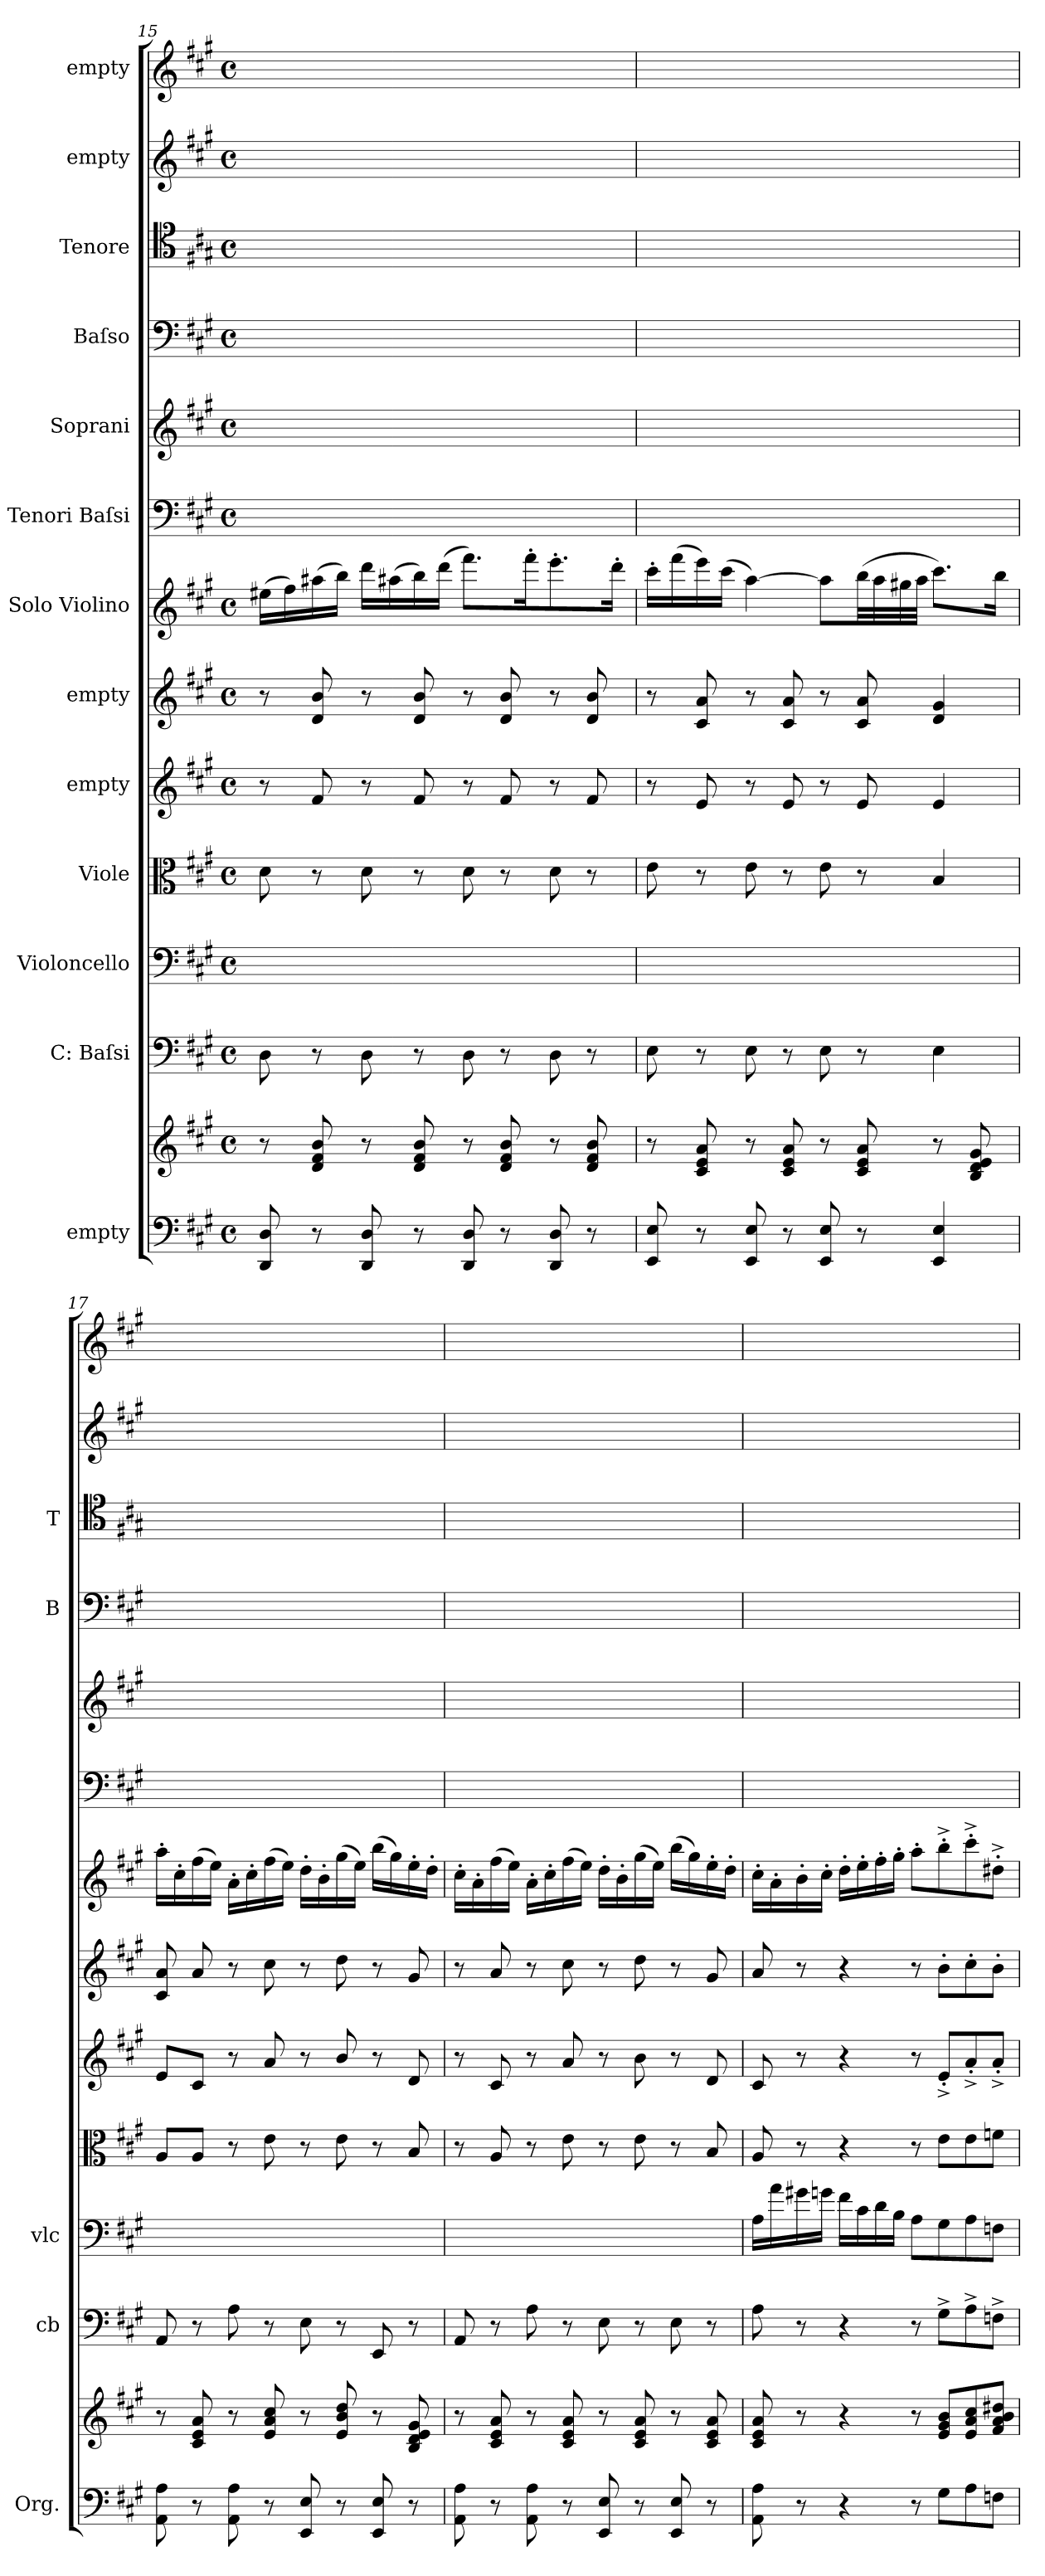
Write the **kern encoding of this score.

**kern	**kern	**kern	**kern	**kern	**kern	**kern	**kern	**kern	**kern	**kern	**kern	**kern	**kern
*part13	*part13	*part12	*part11	*part10	*part9	*part8	*part7	*part6	*part5	*part4	*part3	*part2	*part1
*staff14	*staff13	*staff12	*staff11	*staff10	*staff9	*staff8	*staff7	*staff6	*staff5	*staff4	*staff3	*staff2	*staff1
*I"empty	*	*I"C: Baſsi	*I"Violoncello	*I"Viole	*I"empty	*I"empty	*I"Solo Violino	*I"Tenori Baſsi	*I"Soprani	*I"Baſso	*I"Tenore	*I"empty	*I"empty
*I'Org.	*	*I'cb	*I'vlc	*	*	*	*	*	*	*I'B	*I'T	*	*
*clefF4	*clefG2	*clefF4	*clefF4	*clefC3	*clefG2	*clefG2	*clefG2	*clefF4	*clefG2	*clefF4	*clefC4	*clefG2	*clefG2
*k[f#c#g#]	*k[f#c#g#]	*k[f#c#g#]	*k[f#c#g#]	*k[f#c#g#]	*k[f#c#g#]	*k[f#c#g#]	*k[f#c#g#]	*k[f#c#g#]	*k[f#c#g#]	*k[f#c#g#]	*k[f#c#g#]	*k[f#c#g#]	*k[f#c#g#]
*A:	*A:	*A:	*A:	*A:	*A:	*A:	*A:	*A:	*A:	*A:	*A:	*A:	*A:
*M4/4	*M4/4	*M4/4	*M4/4	*M4/4	*M4/4	*M4/4	*M4/4	*M4/4	*M4/4	*M4/4	*M4/4	*M4/4	*M4/4
*met(c)	*met(c)	*met(c)	*met(c)	*met(c)	*met(c)	*met(c)	*met(c)	*met(c)	*met(c)	*met(c)	*met(c)	*met(c)	*met(c)
=15	=15	=15	=15	=15	=15	=15	=15	=15	=15	=15	=15	=15	=15
8DD/ 8D/	8r	8D\	8D\yy	8d\	8r	8r	(16ee#X\LL	1ryy	1ryy	1ryy	1ryy	1ryy	1ryy
.	.	.	.	.	.	.	16ff#\)	.	.	.	.	.	.
8r	8d/ 8f#/ 8b/	8r	8ryy	8r	8f#/	8d/ 8b/	(16aa#X\	.	.	.	.	.	.
.	.	.	.	.	.	.	16bb\JJ)	.	.	.	.	.	.
8DD/ 8D/	8r	8D\	8D\yy	8d\	8r	8r	16ddd\LL	.	.	.	.	.	.
.	.	.	.	.	.	.	(16aa#X\	.	.	.	.	.	.
8r	8d/ 8f#/ 8b/	8r	8ryy	8r	8f#/	8d/ 8b/	16bb\)	.	.	.	.	.	.
.	.	.	.	.	.	.	(16ddd\JJ	.	.	.	.	.	.
8DD/ 8D/	8r	8D\	8D\yy	8d\	8r	8r	8.fff#\L)	.	.	.	.	.	.
8r	8d/ 8f#/ 8b/	8r	8ryy	8r	8f#/	8d/ 8b/	.	.	.	.	.	.	.
.	.	.	.	.	.	.	16fff#'\K	.	.	.	.	.	.
8DD/ 8D/	8r	8D\	8D\yy	8d\	8r	8r	8.eee'\	.	.	.	.	.	.
8r	8d/ 8f#/ 8b/	8r	8ryy	8r	8f#/	8d/ 8b/	.	.	.	.	.	.	.
.	.	.	.	.	.	.	16ddd'\Jk	.	.	.	.	.	.
=16	=16	=16	=16	=16	=16	=16	=16	=16	=16	=16	=16	=16	=16
8EE/ 8E/	8r	8E\	8E\yy	8e\	8r	8r	16ccc#'\LL	1ryy	1ryy	1ryy	1ryy	1ryy	1ryy
.	.	.	.	.	.	.	(16fff#\	.	.	.	.	.	.
8r	8c#/ 8e/ 8a/	8r	8ryy	8r	8e/	8c#/ 8a/	16eee\)	.	.	.	.	.	.
.	.	.	.	.	.	.	(16ccc#\JJ	.	.	.	.	.	.
8EE/ 8E/	8r	8E\	8E\yy	8e\	8r	8r	[4aa\)	.	.	.	.	.	.
8r	8c#/ 8e/ 8a/	8r	8ryy	8r	8e/	8c#/ 8a/	.	.	.	.	.	.	.
8EE/ 8E/	8r	8E\	8E\yy	8e\	8r	8r	8aa\L]	.	.	.	.	.	.
8r	8c#/ 8e/ 8a/	8r	8ryy	8r	8e/	8c#/ 8a/	(32bb\LL	.	.	.	.	.	.
.	.	.	.	.	.	.	32aa\	.	.	.	.	.	.
.	.	.	.	.	.	.	32gg#X\	.	.	.	.	.	.
.	.	.	.	.	.	.	32aa\JJJ	.	.	.	.	.	.
4EE/ 4E/	8r	4E\	4E\yy	4B/	4e/	4d/ 4g#/	8.ccc#\L)	.	.	.	.	.	.
.	8B/ 8d/ 8e/ 8g#/	.	.	.	.	.	.	.	.	.	.	.	.
.	.	.	.	.	.	.	16bb\Jk	.	.	.	.	.	.
=17	=17	=17	=17	=17	=17	=17	=17	=17	=17	=17	=17	=17	=17
8AA\ 8A\	8r	8AA/	8AA/yy	8A/L	8e/L	8c#/ 8a/	16aa'\LL	1ryy	1ryy	1ryy	1ryy	1ryy	1ryy
.	.	.	.	.	.	.	16cc#'\	.	.	.	.	.	.
8r	8c#/ 8e/ 8a/	8r	8ryy	8A/J	8c#/J	8a/	(16ff#\	.	.	.	.	.	.
.	.	.	.	.	.	.	16ee\JJ)	.	.	.	.	.	.
8AA\ 8A\	8r	8A\	8Ayy	8r	8r	8r	16a'\LL	.	.	.	.	.	.
.	.	.	.	.	.	.	16cc#'\	.	.	.	.	.	.
8r	8e/ 8a/ 8cc#/	8r	8ryy	8e\	8a/	8cc#\	(16ff#\	.	.	.	.	.	.
.	.	.	.	.	.	.	16ee\JJ)	.	.	.	.	.	.
8EE/ 8E/	8r	8E\	8Eyy	8r	8r	8r	16dd'\LL	.	.	.	.	.	.
.	.	.	.	.	.	.	16b'\	.	.	.	.	.	.
8r	8e/ 8b/ 8dd/	8r	8ryy	8e\	8b/	8dd\	(16gg#\	.	.	.	.	.	.
.	.	.	.	.	.	.	16ee\JJ)	.	.	.	.	.	.
8EE/ 8E/	8r	8EE/	8EEyy	8r	8r	8r	(16bb\LL	.	.	.	.	.	.
.	.	.	.	.	.	.	16gg#\)	.	.	.	.	.	.
8r	8B/ 8d/ 8e/ 8g#/	8r	8ryy	8B/	8d/	8g#/	16ee'\	.	.	.	.	.	.
.	.	.	.	.	.	.	16dd'\JJ	.	.	.	.	.	.
=18	=18	=18	=18	=18	=18	=18	=18	=18	=18	=18	=18	=18	=18
8AA\ 8A\	8r	8AA/	8AAyy	8r	8r	8r	16cc#'\LL	1ryy	1ryy	1ryy	1ryy	1ryy	1ryy
.	.	.	.	.	.	.	16a'\	.	.	.	.	.	.
8r	8c#/ 8e/ 8a/	8r	8ryy	8A/	8c#/	8a/	(16ff#\	.	.	.	.	.	.
.	.	.	.	.	.	.	16ee\JJ)	.	.	.	.	.	.
8AA\ 8A\	8r	8A\	8Ayy	8r	8r	8r	16a'\LL	.	.	.	.	.	.
.	.	.	.	.	.	.	16cc#'\	.	.	.	.	.	.
8r	8c#/ 8e/ 8a/	8r	8ryy	8e\	8a/	8cc#\	(16ff#\	.	.	.	.	.	.
.	.	.	.	.	.	.	16ee\JJ)	.	.	.	.	.	.
8EE/ 8E/	8r	8E\	8Eyy	8r	8r	8r	16dd'\LL	.	.	.	.	.	.
.	.	.	.	.	.	.	16b'\	.	.	.	.	.	.
8r	8c#/ 8e/ 8a/	8r	8ryy	8e\	8b\	8dd\	(16gg#\	.	.	.	.	.	.
.	.	.	.	.	.	.	16ee\JJ)	.	.	.	.	.	.
8EE/ 8E/	8r	8E\	8Eyy	8r	8r	8r	(16bb\LL	.	.	.	.	.	.
.	.	.	.	.	.	.	16gg#\)	.	.	.	.	.	.
8r	8c#/ 8e/ 8a/	8r	8ryy	8B/	8d/	8g#/	16ee'\	.	.	.	.	.	.
.	.	.	.	.	.	.	16dd'\JJ	.	.	.	.	.	.
=19	=19	=19	=19	=19	=19	=19	=19	=19	=19	=19	=19	=19	=19
8AA\ 8A\	8c#/ 8e/ 8a/	8A\	16A\LL	8A/	8c#/	8a/	16cc#'\LL	1ryy	1ryy	1ryy	1ryy	1ryy	1ryy
.	.	.	16a\	.	.	.	16a'\	.	.	.	.	.	.
8r	8r	8r	16g#X\	8r	8r	8r	16b'\	.	.	.	.	.	.
.	.	.	16gn\JJ	.	.	.	16cc#'\JJ	.	.	.	.	.	.
4r	4r	4r	16f#\LL	4r	4r	4r	16dd'\LL	.	.	.	.	.	.
.	.	.	16c#\	.	.	.	16ee'\	.	.	.	.	.	.
.	.	.	16d\	.	.	.	16ff#'\	.	.	.	.	.	.
.	.	.	16B\JJ	.	.	.	16gg#'\JJ	.	.	.	.	.	.
8r	8r	8r	8A\L	8r	8r	8r	8aa'\L	.	.	.	.	.	.
8G#\L	8e/ 8g#/ 8b/L	8G#^<\L	8G#\	8e\L	8e'^>/L	8b'\L	8bb'^<\	.	.	.	.	.	.
8A\	8e/ 8a/ 8cc#/	8A^<\	8A\	8e\	8a'^>/	8cc#'\	8ccc#'^<\	.	.	.	.	.	.
8Fn\J	8f#/ 8a/ 8b/ 8dd#X/J	8Fn^<\J	8Fn\J	8fn\J	8a'^>/J	8b'\J	8dd#X'^<\J	.	.	.	.	.	.
=	=	=	=	=	=	=	=	=	=	=	=	=	=
*-	*-	*-	*-	*-	*-	*-	*-	*-	*-	*-	*-	*-	*-
